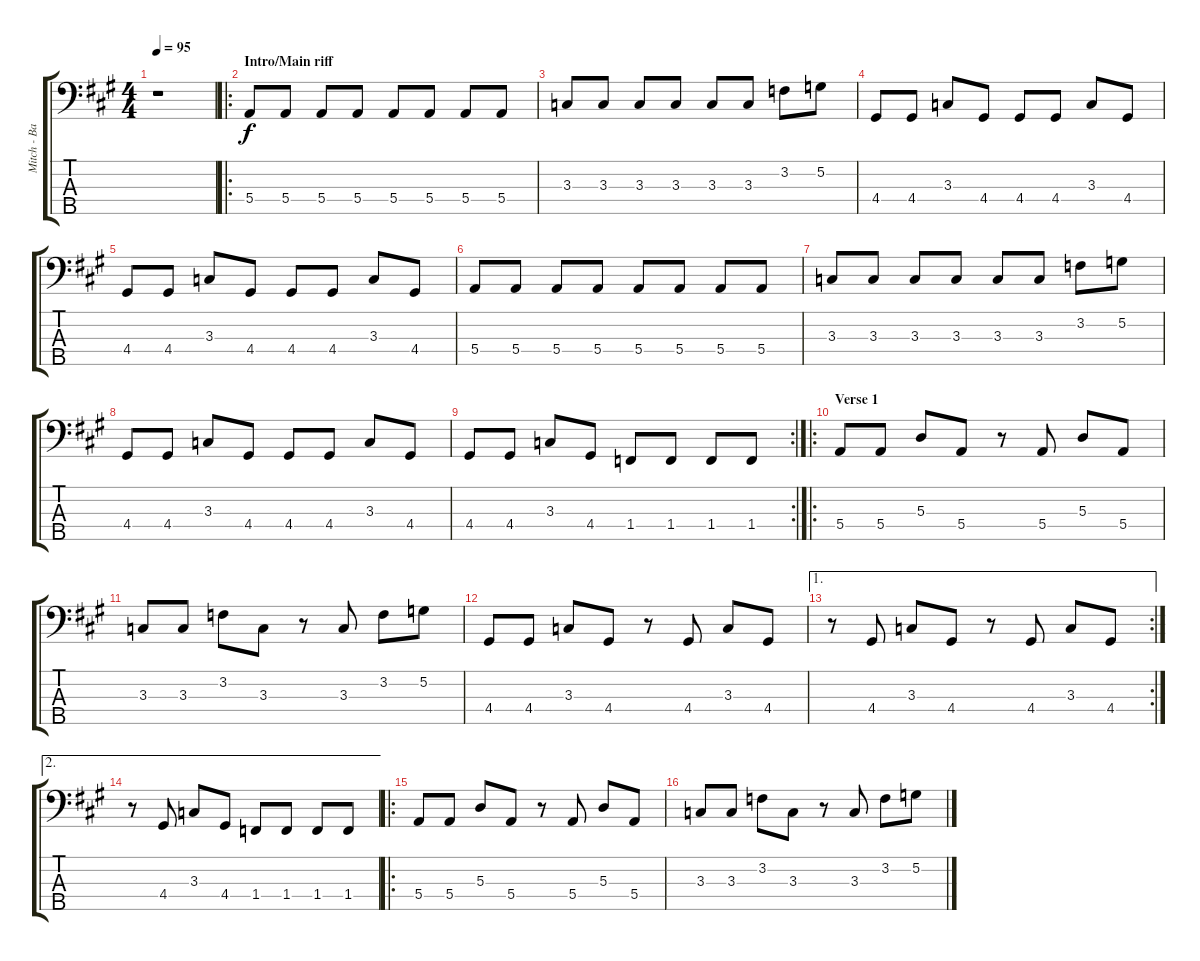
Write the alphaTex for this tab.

\track ("Mitch - Bass" "Mitch - Ba") {instrument electricbassfinger}
\staff {score tabs}
\tuning (G2 D2 A1 E1 B0) {hide}
\ts (4 4)
\tempo 95
\clef f4
\ks a
r.1{dy f instrument electricbassfinger} |
\ro
\section ("" "Intro/Main riff")
5.4.8 5.4.8 5.4.8 5.4.8 5.4.8 5.4.8 5.4.8 5.4.8 |
3.3.8 3.3.8 3.3.8 3.3.8 3.3.8 3.3.8 3.2.8 5.2.8 |
4.4.8 4.4.8 3.3.8 4.4.8 4.4.8 4.4.8 3.3.8 4.4.8 |
4.4.8 4.4.8 3.3.8 4.4.8 4.4.8 4.4.8 3.3.8 4.4.8 |
5.4.8 5.4.8 5.4.8 5.4.8 5.4.8 5.4.8 5.4.8 5.4.8 |
3.3.8 3.3.8 3.3.8 3.3.8 3.3.8 3.3.8 3.2.8 5.2.8 |
4.4.8 4.4.8 3.3.8 4.4.8 4.4.8 4.4.8 3.3.8 4.4.8 |
\rc 2
4.4.8 4.4.8 3.3.8 4.4.8 1.4.8 1.4.8 1.4.8 1.4.8 |
\ro
\section ("" "Verse 1")
5.4.8 5.4.8 5.3.8 5.4.8 r.8 5.4.8 5.3.8 5.4.8 |
3.3.8 3.3.8 3.2.8 3.3.8 r.8 3.3.8 3.2.8 5.2.8 |
4.4.8 4.4.8 3.3.8 4.4.8 r.8 4.4.8 3.3.8 4.4.8 |
\ae 1
\rc 2
r.8 4.4.8 3.3.8 4.4.8 r.8 4.4.8 3.3.8 4.4.8 |
\ae 2
r.8 4.4.8 3.3.8 4.4.8 1.4.8 1.4.8 1.4.8 1.4.8 |
\ro
5.4.8 5.4.8 5.3.8 5.4.8 r.8 5.4.8 5.3.8 5.4.8 |
3.3.8 3.3.8 3.2.8 3.3.8 r.8 3.3.8 3.2.8 5.2.8
